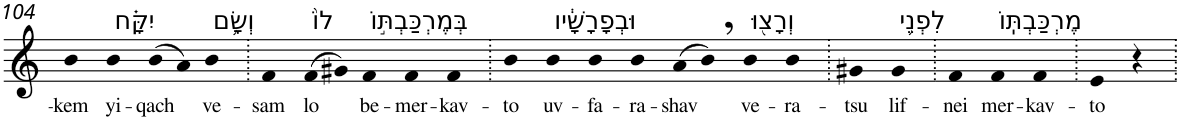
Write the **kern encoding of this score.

**kern	**text
*part1	*part1
*staff1	*staff1
*I"Piano	*
*I'Pno	*
!!LO:PB:g=z
*clefG2	*
*k[]	*
=104	=104
!	!LO:LY:b
4b	-kem
!LO:TX:a:t=יִקָּ֗ח	!
!	!LO:LY:b
4b	yi-
!	!LO:LY:b
(>8b	-qach
8a)	.
!LO:TX:a:t=וְשָׂ֥ם	!
!	!LO:LY:b
4b	ve-
=105.	=105.
!	!LO:LY:b
4f	-sam
!LO:TX:a:t=לוֹ֙	!
!	!LO:LY:b
(>8f	lo
8g#X)	.
!LO:TX:a:t=בְּמֶרְכַּבְתּ֣וֹ	!
!	!LO:LY:b
4f	be-
!	!LO:LY:b
4f	-mer-
!	!LO:LY:b
4f	-kav-
=106.	=106.
!	!LO:LY:b
4b	-to
!LO:TX:a:t=וּבְפָרָשָׁ֔יו	!
!	!LO:LY:b
4b	uv-
!	!LO:LY:b
4b	-fa-
!	!LO:LY:b
4b	-ra-
!	!LO:LY:b
(>8a	-shav
8b,)	.
!LO:TX:a:t=וְרָצ֖וּ	!
!	!LO:LY:b
4b	ve-
!	!LO:LY:b
4b	-ra-
=107.	=107.
!	!LO:LY:b
4g#X	-tsu
!LO:TX:a:t=לִפְנֵ֥י	!
!	!LO:LY:b
4g#	lif-
=108.	=108.
!	!LO:LY:b
4f	-nei
!LO:TX:a:t=מֶרְכַּבְתּֽוֹ	!
!	!LO:LY:b
4f	mer-
!	!LO:LY:b
4f	-kav-
=109.	=109.
!	!LO:LY:b
4e	-to
4r	.
=.	=.
*-	*-
